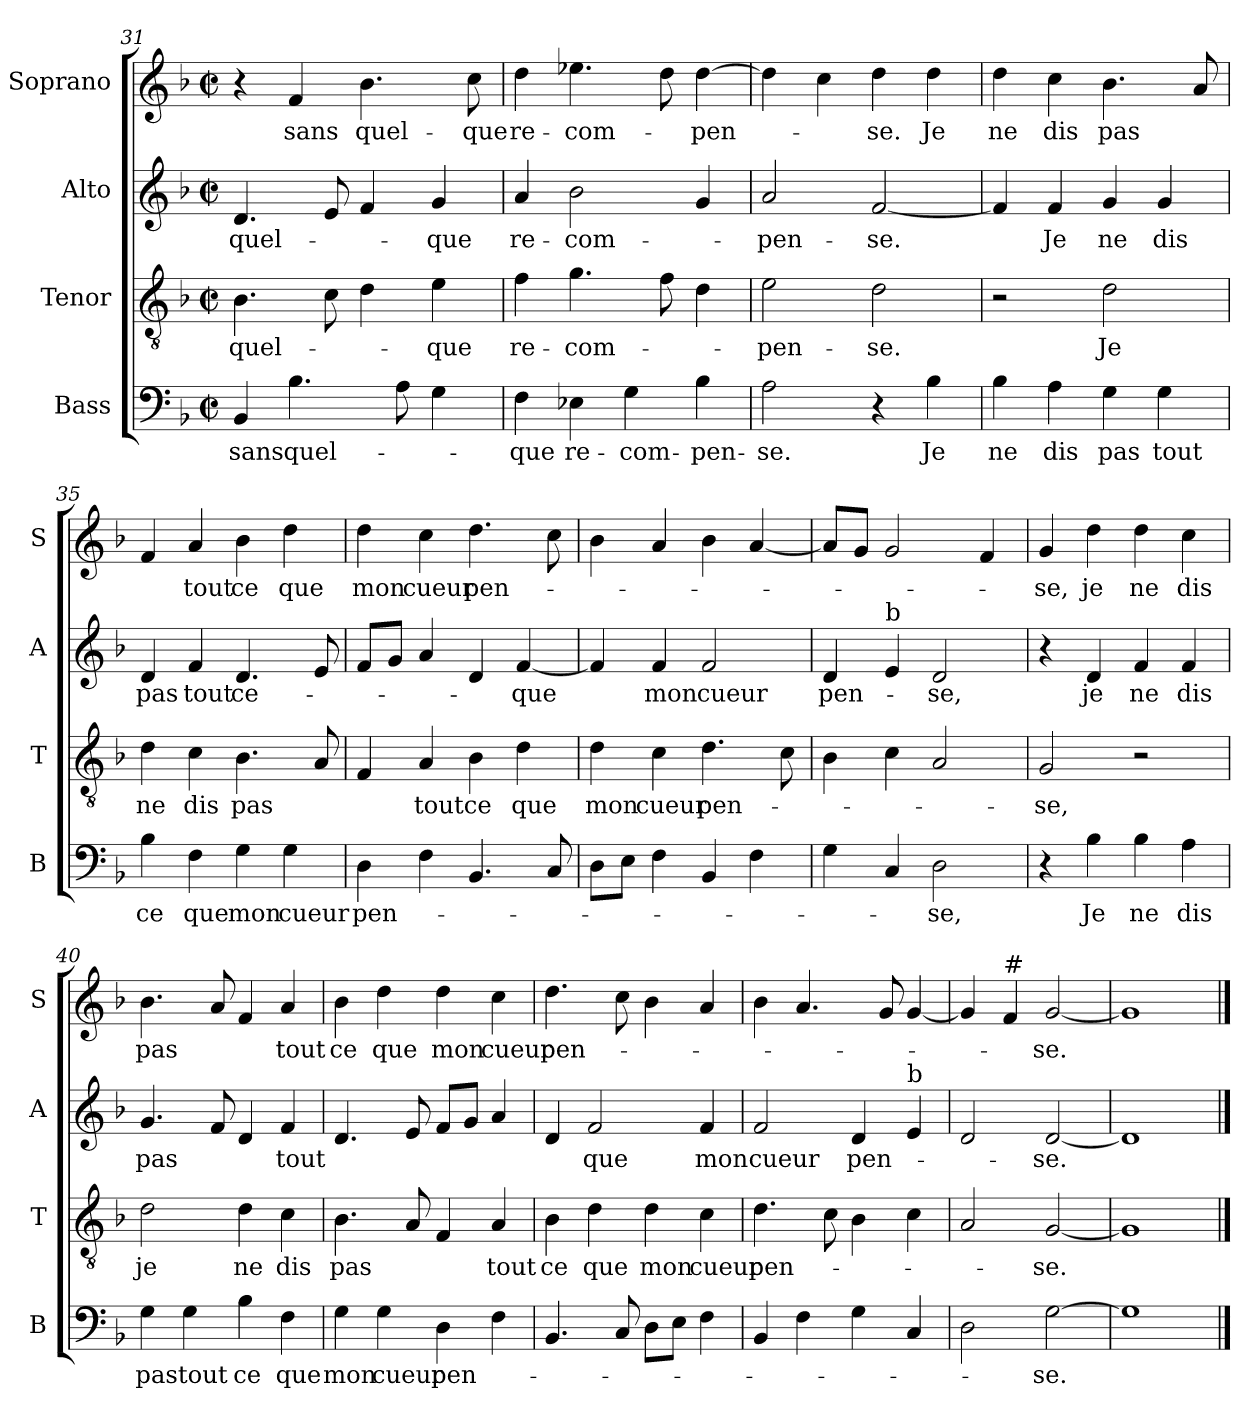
**kern	**text	**kern	**text	**kern	**text	**kern	**text
*part4	*part4	*part3	*part3	*part2	*part2	*part1	*part1
*staff4	*staff4	*staff3	*staff3	*staff2	*staff2	*staff1	*staff1
*I"Bass	*	*I"Tenor	*	*I"Alto	*	*I"Soprano	*
*I'B	*	*I'T	*	*I'A	*	*I'S	*
*clefF4	*	*clefGv2	*	*clefG2	*	*clefG2	*
*k[b-]	*	*k[b-]	*	*k[b-]	*	*k[b-]	*
*F:	*	*F:	*	*F:	*	*F:	*
*M2/2	*	*M2/2	*	*M2/2	*	*M2/2	*
*met(c|)	*	*met(c|)	*	*met(c|)	*	*met(c|)	*
=31	=31	=31	=31	=31	=31	=31	=31
4BB-/	sans	4.B-\	quel-	4.d/	quel-	4r	.
4.B-\	quel-	.	.	.	.	4f/	sans
.	.	8c\	.	8e/	.	.	.
.	.	4d\	.	4f/	.	4.b-\	quel-
8A\	.	.	.	.	.	.	.
4G\	.	4e\	-que	4g/	-que	.	.
.	.	.	.	.	.	8cc\	-que
=32	=32	=32	=32	=32	=32	=32	=32
4F\	-que	4f\	re-	4a/	re-	4dd\	re-
4E-X\	re-	4.g\	-com-	2b-\	-com-	4.ee-X\	-com-
4G\	-com-	.	.	.	.	.	.
.	.	8f\	.	.	.	8dd\	.
4B-\	-pen-	4d\	.	4g/	.	[4dd\	-pen-
=33	=33	=33	=33	=33	=33	=33	=33
2A\	-se.	2e\	-pen-	2a/	-pen-	4dd\]	.
.	.	.	.	.	.	4cc\	.
4r	.	2d\	-se.	[2f/	-se.	4dd\	-se.
4B-\	Je	.	.	.	.	4dd\	Je
=34	=34	=34	=34	=34	=34	=34	=34
4B-\	ne	2r	.	4f/]	.	4dd\	ne
4A\	dis	.	.	4f/	Je	4cc\	dis
4G\	pas	2d\	Je	4g/	ne	4.b-\	pas
4G\	tout	.	.	4g/	dis	.	.
.	.	.	.	.	.	8a/	.
=35	=35	=35	=35	=35	=35	=35	=35
4B-\	ce	4d\	ne	4d/	pas	4f/	.
4F\	que	4c\	dis	4f/	tout	4a/	tout
4G\	mon	4.B-\	pas	4.d/	ce-	4b-\	ce
4G\	cueur	.	.	.	.	4dd\	que
.	.	8A/	.	8e/	.	.	.
!!LO:PB:g=z
=36	=36	=36	=36	=36	=36	=36	=36
4D\	pen-	4F/	.	8f/L	.	4dd\	mon
.	.	.	.	8g/J	.	.	.
4F\	.	4A/	tout	4a/	.	4cc\	cueur
4.BB-/	.	4B-\	ce	4d/	.	4.dd\	pen-
.	.	4d\	que	[4f/	-que	.	.
8C/	.	.	.	.	.	8cc\	.
=37	=37	=37	=37	=37	=37	=37	=37
8D\L	.	4d\	mon	4f/]	.	4b-\	.
8E\J	.	.	.	.	.	.	.
4F\	.	4c\	cueur	4f/	mon	4a/	.
4BB-/	.	4.d\	pen-	2f/	cueur	4b-\	.
4F\	.	.	.	.	.	[4a/	.
.	.	8c\	.	.	.	.	.
=38	=38	=38	=38	=38	=38	=38	=38
4G\	.	4B-\	.	4d/	pen-	8a/L]	.
.	.	.	.	.	.	8g/J	.
!	!	!	!	!LO:TX:a:t=b	!	!	!
4C/	.	4c\	.	4e/	.	2g/	.
2D\	-se,	2A/	.	2d/	-se,	.	.
.	.	.	.	.	.	4f/	.
=39	=39	=39	=39	=39	=39	=39	=39
4r	.	2G/	-se,	4r	.	4g/	-se,
4B-\	Je	.	.	4d/	je	4dd\	je
4B-\	ne	2r	.	4f/	ne	4dd\	ne
4A\	dis	.	.	4f/	dis	4cc\	dis
=40	=40	=40	=40	=40	=40	=40	=40
4G\	pas	2d\	je	4.g/	pas	4.b-\	pas
4G\	tout	.	.	.	.	.	.
.	.	.	.	8f/	.	8a/	.
4B-\	ce	4d\	ne	4d/	.	4f/	.
4F\	que	4c\	dis	4f/	tout	4a/	tout
!!LO:LB:g=z
=41	=41	=41	=41	=41	=41	=41	=41
4G\	mon	4.B-\	pas	4.d/	.	4b-\	ce
4G\	cueur	.	.	.	.	4dd\	que
.	.	8A/	.	8e/	.	.	.
4D\	pen-	4F/	.	8f/L	.	4dd\	mon
.	.	.	.	8g/J	.	.	.
4F\	.	4A/	tout	4a/	.	4cc\	cueur
=42	=42	=42	=42	=42	=42	=42	=42
4.BB-/	.	4B-\	ce	4d/	.	4.dd\	pen-
.	.	4d\	que	2f/	que	.	.
8C/	.	.	.	.	.	8cc\	.
8D\L	.	4d\	mon	.	.	4b-\	.
8E\J	.	.	.	.	.	.	.
4F\	.	4c\	cueur	4f/	mon	4a/	.
=43	=43	=43	=43	=43	=43	=43	=43
4BB-/	.	4.d\	pen-	2f/	cueur	4b-\	.
4F\	.	.	.	.	.	4.a/	.
.	.	8c\	.	.	.	.	.
4G\	.	4B-\	.	4d/	pen-	.	.
.	.	.	.	.	.	8g/	.
!	!	!	!	!LO:TX:a:t=b	!	!	!
4C/	.	4c\	.	4e/	.	[4g/	.
=44	=44	=44	=44	=44	=44	=44	=44
2D\	.	2A/	.	2d/	.	4g/]	.
!	!	!	!	!	!	!LO:TX:a:t=#	!
.	.	.	.	.	.	4f/	.
[2G\	-se.	[2G/	-se.	[2d/	-se.	[2g/	-se.
=45	=45	=45	=45	=45	=45	=45	=45
1G]	.	1G]	.	1d]	.	1g]	.
==	==	==	==	==	==	==	==
*-	*-	*-	*-	*-	*-	*-	*-
